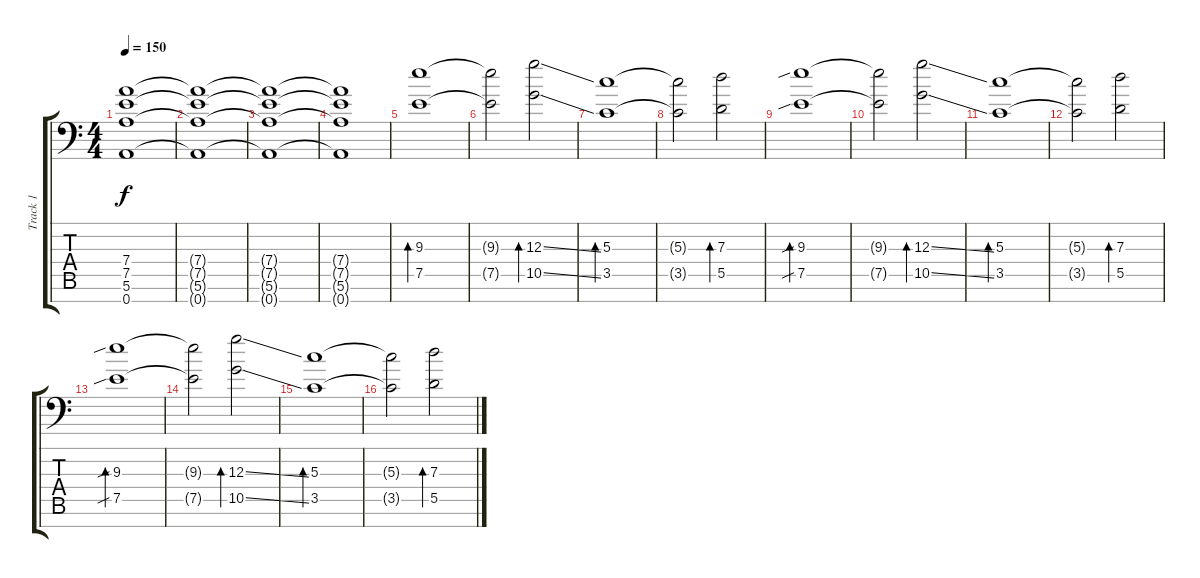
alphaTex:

\track ("Track 1" "Track 1") {instrument distortionguitar}
\staff {score tabs}
\tuning (E4 B3 G3 D3 A2 E2 A1) {hide}
\ts (4 4)
\tempo 150
\clef f4
\ks c
(7.4 7.5 5.6 0.7).1{dy f} |
(7.4{t} 7.5{t} 5.6{t} 0.7{t}).1 |
(7.4{t} 7.5{t} 5.6{t} 0.7{t}).1 |
(7.4{t} 7.5{t} 5.6{t} 0.7{t}).1{instrument electricguitarjazz} |
(9.3 7.5).1{bd 480} |
(9.3{t} 7.5{t}).2 (12.3{ss} 10.5{ss}).2{bd 480} |
(5.3 3.5).1{bd 480} |
(5.3{t} 3.5{t}).2 (7.3 5.5).2{bd 480} |
(9.3{sib} 7.5{sib}).1{bd 480 instrument electricguitarjazz} |
(9.3{t} 7.5{t}).2 (12.3{ss} 10.5{ss}).2{bd 480} |
(5.3 3.5).1{bd 480} |
(5.3{t} 3.5{t}).2 (7.3 5.5).2{bd 480} |
(9.3{sib} 7.5{sib}).1{bd 480 instrument electricguitarjazz} |
(9.3{t} 7.5{t}).2 (12.3{ss} 10.5{ss}).2{bd 480} |
(5.3 3.5).1{bd 480} |
(5.3{t} 3.5{t}).2 (7.3 5.5).2{bd 480}
